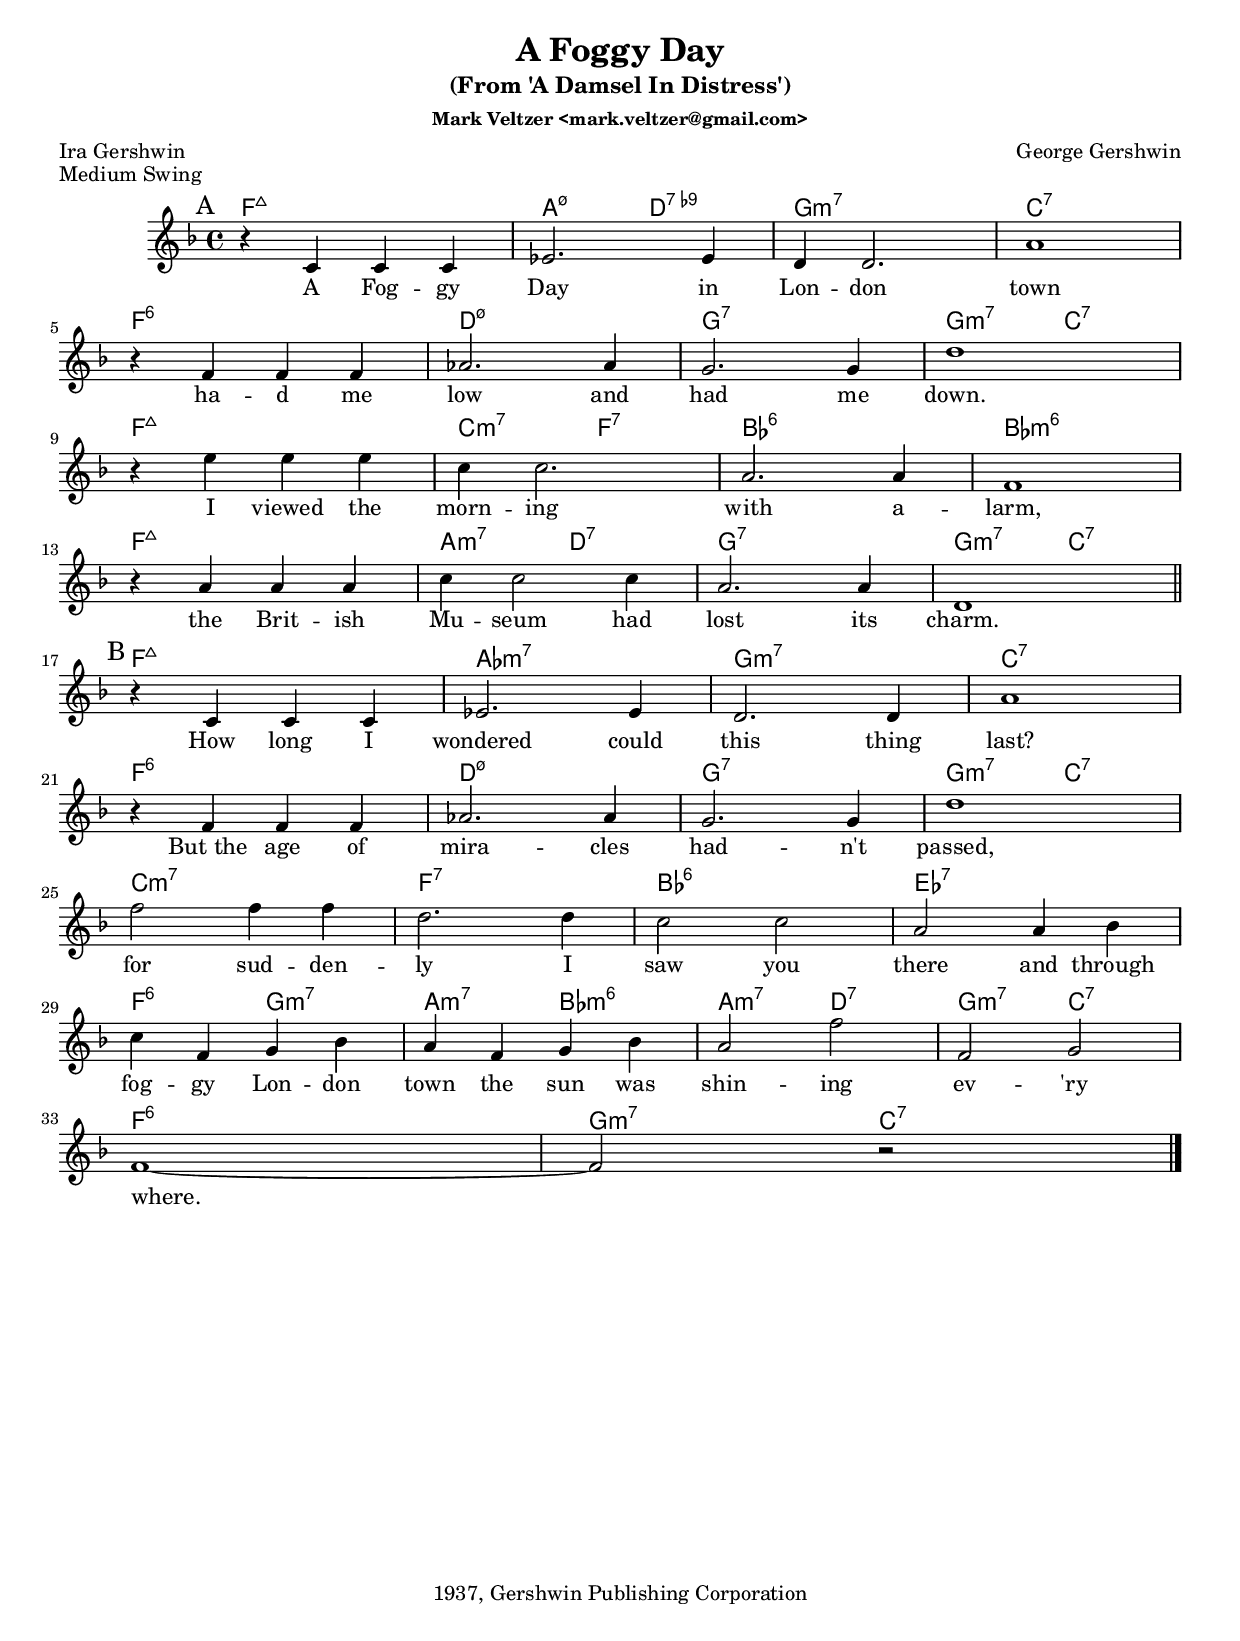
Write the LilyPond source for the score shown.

\include "src/include/common.lyi"
\header {
	title="A Foggy Day"
	subtitle="(From 'A Damsel In Distress')"
	composer="George Gershwin"
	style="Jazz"
	piece="Medium Swing"
	remark="copied from the real book"
	poet="Ira Gershwin"
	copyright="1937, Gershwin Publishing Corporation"

	completion="5"
}
%{
	TODO:
%}

\score {
<<
\chords {
	\mark "A"
	f1:maj7 | a2:m7.5- d2:7.9- | g1:m7 | c1:7 | \break
	f1:6 | d1:m7.5- | g1:7 | g2:m7 c2:7 | \break
	f1:maj7 | c2:m7 f2:7 | bes1:6 | bes:m6 | \break
	f1:maj7 | a2:m7 d2:7 | g1:7 | g2:m7 c2:7 \bar "||" \break
	\mark "B"
	f1:maj7 | aes:m7 | g1:m7 | c1:7 | \break
	f1:6 | d1:m7.5- | g1:7 | g2:m7 c2:7 | \break
	c1:m7 | f1:7 | bes1:6 | ees1:7 | \break
	f2:6 g2:m7 | a2:m7 bes2:m6 | a2:m7 d2:7 | g2:m7 c2:7 | \break
	f1:6 | g2:m7 c2:7 \bar "|."
}

\new Voice="melody" {
	\key f \major
	\time 4/4

	r4 c'4 c'4 c'4 | ees'2. ees'4 | d'4 d'2. | a'1 |
	r4 f'4 f'4 f'4 | aes'2. aes'4 | g'2. g'4 | d''1 |
	r4 e''4 e''4 e''4 | c''4 c''2. | a'2. a'4 | f'1 |
	r4 a'4 a'4 a'4 | c''4 c''2 c''4 | a'2. a'4 | d'1 |

	r4 c'4 c'4 c'4 | ees'2. ees'4 | d'2. d'4 | a'1 |
	r4 f'4 f'4 f'4 | aes'2. aes'4 | g'2. g'4 | d''1 |
	f''2 f''4 f''4 | d''2. d''4 | c''2 c''2 | a'2 a'4 bes'4 |
	c''4 f'4 g'4 bes'4 | a'4 f'4 g'4 bes'4 | a'2 f''2 | f'2 g'2 |
	f'1 ~ | f'2 r2 |

}
\new Lyrics \lyricsto "melody" {
	A Fog -- gy Day in Lon -- don town ha -- d me low and had me down.
	I viewed the morn -- ing with a -- larm, the Brit -- ish Mu -- seum had lost its charm.
	How long I wondered could this thing last? But_the age of mira -- cles had -- n't passed,
	for sud -- den -- ly I saw you there and through fog -- gy Lon -- don town the sun was shin -- ing ev -- 'ry where.
}
>>
\midi {}
\layout {}
}
